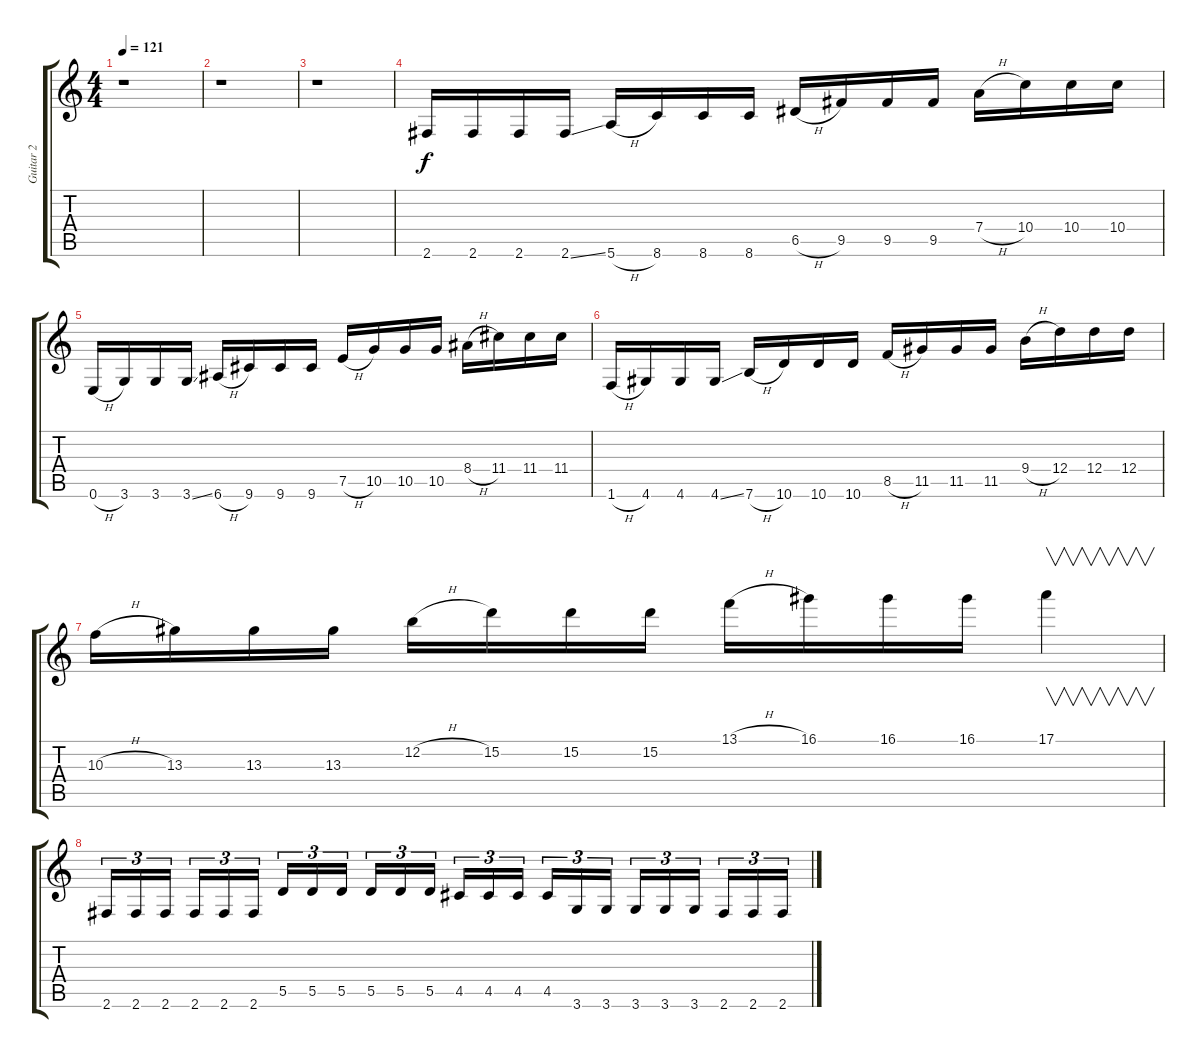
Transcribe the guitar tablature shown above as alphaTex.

\track ("Guitar 2" "Guitar 2") {instrument distortionguitar}
\staff {score tabs}
\tuning (E4 B3 G3 D3 A2 E2) {hide}
\ts (4 4)
\tempo 121
\clef g2
\ks c
r.1{dy f} |
r.1 |
r.1 |
2.6.16{instrument overdrivenguitar} 2.6.16 2.6.16 2.6{ss}.16 5.6{h}.16 8.6.16 8.6.16 8.6.16 6.5{h}.16 9.5.16 9.5.16 9.5.16 7.4{h}.16 10.4.16 10.4.16 10.4.16 |
0.6{h}.16 3.6.16 3.6.16 3.6{ss}.16 6.6{h}.16 9.6.16 9.6.16 9.6.16 7.5{h}.16 10.5.16 10.5.16 10.5.16 8.4{h}.16 11.4.16 11.4.16 11.4.16 |
1.6{h}.16 4.6.16 4.6.16 4.6{ss}.16 7.6{h}.16 10.6.16 10.6.16 10.6.16 8.5{h}.16 11.5.16 11.5.16 11.5.16 9.4{h}.16 12.4.16 12.4.16 12.4.16 |
10.3{h}.16 13.3.16 13.3.16 13.3.16 12.2{h}.16 15.2.16 15.2.16 15.2.16 13.1{h}.16 16.1.16 16.1.16 16.1.16 17.1.4{v} |
2.6.16{tu (3 2) instrument distortionguitar} 2.6.16{tu (3 2)} 2.6.16{tu (3 2)} 2.6.16{tu (3 2)} 2.6.16{tu (3 2)} 2.6.16{tu (3 2)} 5.5.16{tu (3 2)} 5.5.16{tu (3 2)} 5.5.16{tu (3 2)} 5.5.16{tu (3 2)} 5.5.16{tu (3 2)} 5.5.16{tu (3 2)} 4.5.16{tu (3 2)} 4.5.16{tu (3 2)} 4.5.16{tu (3 2)} 4.5.16{tu (3 2)} 3.6.16{tu (3 2)} 3.6.16{tu (3 2)} 3.6.16{tu (3 2)} 3.6.16{tu (3 2)} 3.6.16{tu (3 2)} 2.6.16{tu (3 2)} 2.6.16{tu (3 2)} 2.6.16{tu (3 2)}
